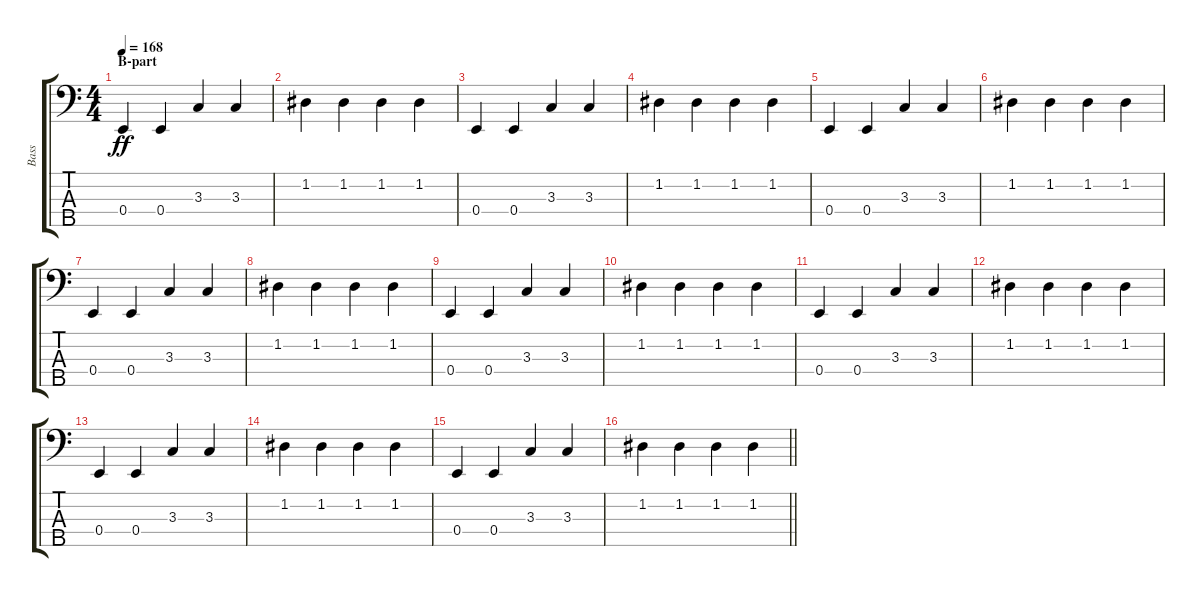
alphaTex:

\track ("Bass" "Bass") {instrument electricbasspick}
\staff {score tabs}
\tuning (G2 D2 A1 E1 A0) {hide}
\ts (4 4)
\section ("" "B-part")
\tempo 168
\clef f4
\ks c
0.4.4{dy ff} 0.4.4 3.3.4 3.3.4 |
1.2.4 1.2.4 1.2.4 1.2.4 |
0.4.4 0.4.4 3.3.4 3.3.4 |
1.2.4 1.2.4 1.2.4 1.2.4 |
0.4.4 0.4.4 3.3.4 3.3.4 |
1.2.4 1.2.4 1.2.4 1.2.4 |
0.4.4 0.4.4 3.3.4 3.3.4 |
1.2.4 1.2.4 1.2.4 1.2.4 |
0.4.4 0.4.4 3.3.4 3.3.4 |
1.2.4 1.2.4 1.2.4 1.2.4 |
0.4.4 0.4.4 3.3.4 3.3.4 |
1.2.4 1.2.4 1.2.4 1.2.4 |
0.4.4 0.4.4 3.3.4 3.3.4 |
1.2.4 1.2.4 1.2.4 1.2.4 |
0.4.4 0.4.4 3.3.4 3.3.4 |
\barLineRight lightlight
1.2.4 1.2.4 1.2.4 1.2.4
